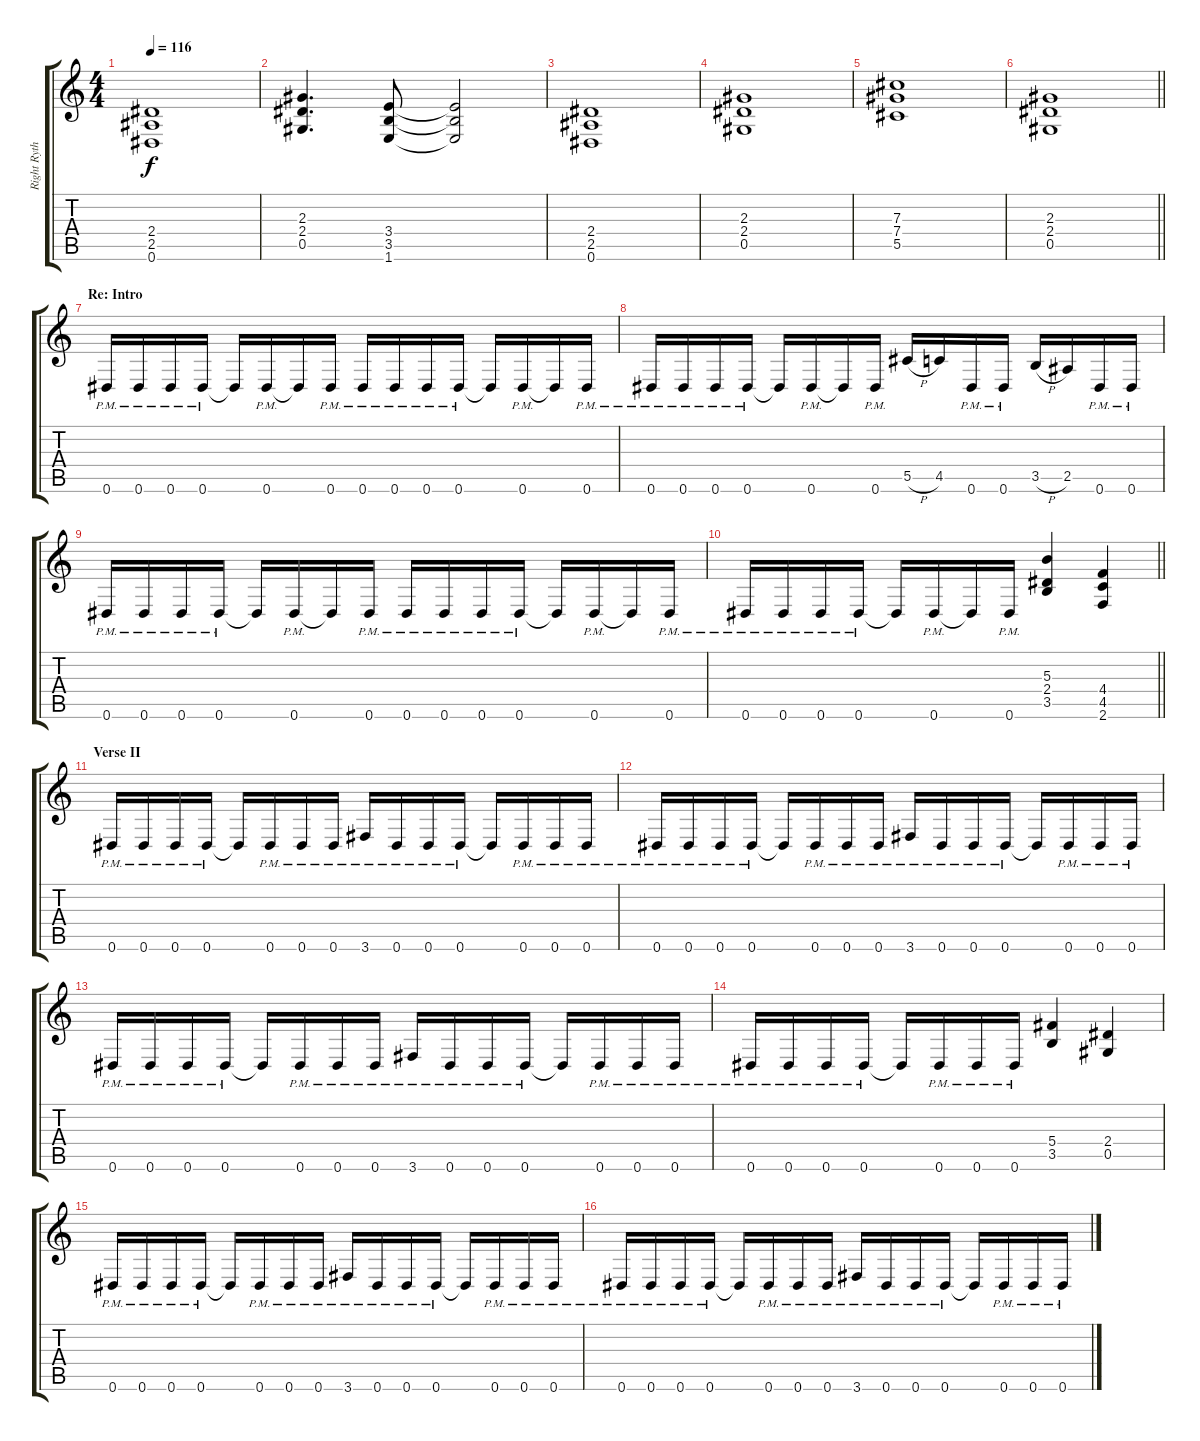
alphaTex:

\track ("Right Rythm" "Right Ryth") {instrument distortionguitar}
\staff {score tabs}
\tuning (Eb4 Bb3 Gb3 Db3 Ab2 Eb2) {hide}
\ts (4 4)
\tempo 116
\clef g2
\ks c
(2.4 2.5 0.6).1{dy f} |
(2.3 2.4 0.5).4{d} (3.4 3.5 1.6).8 (3.4{t} 3.5{t} 1.6{t}).2 |
(2.4 2.5 0.6).1 |
(2.3 2.4 0.5).1 |
(7.3 7.4 5.5).1 |
\barLineRight lightlight
(2.3 2.4 0.5).1 |
\section ("" "Re: Intro")
0.6{pm}.16 0.6{pm}.16 0.6{pm}.16 0.6{pm}.16 0.6{t}.16 0.6{pm}.16 0.6{t}.16 0.6{pm}.16 0.6{pm}.16 0.6{pm}.16 0.6{pm}.16 0.6{pm}.16 0.6{t}.16 0.6{pm}.16 0.6{t}.16 0.6{pm}.16 |
0.6{pm}.16 0.6{pm}.16 0.6{pm}.16 0.6{pm}.16 0.6{t}.16 0.6{pm}.16 0.6{t}.16 0.6{pm}.16 5.5{h}.16 4.5.16 0.6{pm}.16 0.6{pm}.16 3.5{h}.16 2.5.16 0.6{pm}.16 0.6{pm}.16 |
0.6{pm}.16 0.6{pm}.16 0.6{pm}.16 0.6{pm}.16 0.6{t}.16 0.6{pm}.16 0.6{t}.16 0.6{pm}.16 0.6{pm}.16 0.6{pm}.16 0.6{pm}.16 0.6{pm}.16 0.6{t}.16 0.6{pm}.16 0.6{t}.16 0.6{pm}.16 |
\barLineRight lightlight
0.6{pm}.16 0.6{pm}.16 0.6{pm}.16 0.6{pm}.16 0.6{t}.16 0.6{pm}.16 0.6{t}.16 0.6{pm}.16 (5.3 2.4 3.5).4 (4.4 4.5 2.6).4 |
\section ("" "Verse II")
0.6{pm}.16 0.6{pm}.16 0.6{pm}.16 0.6{pm}.16 0.6{t}.16 0.6{pm}.16 0.6{pm}.16 0.6{pm}.16 3.6{pm}.16 0.6{pm}.16 0.6{pm}.16 0.6{pm}.16 0.6{t}.16 0.6{pm}.16 0.6{pm}.16 0.6{pm}.16 |
0.6{pm}.16 0.6{pm}.16 0.6{pm}.16 0.6{pm}.16 0.6{t}.16 0.6{pm}.16 0.6{pm}.16 0.6{pm}.16 3.6{pm}.16 0.6{pm}.16 0.6{pm}.16 0.6{pm}.16 0.6{t}.16 0.6{pm}.16 0.6{pm}.16 0.6{pm}.16 |
0.6{pm}.16 0.6{pm}.16 0.6{pm}.16 0.6{pm}.16 0.6{t}.16 0.6{pm}.16 0.6{pm}.16 0.6{pm}.16 3.6{pm}.16 0.6{pm}.16 0.6{pm}.16 0.6{pm}.16 0.6{t}.16 0.6{pm}.16 0.6{pm}.16 0.6{pm}.16 |
0.6{pm}.16 0.6{pm}.16 0.6{pm}.16 0.6{pm}.16 0.6{t}.16 0.6{pm}.16 0.6{pm}.16 0.6{pm}.16 (5.4 3.5).4 (2.4 0.5).4 |
0.6{pm}.16 0.6{pm}.16 0.6{pm}.16 0.6{pm}.16 0.6{t}.16 0.6{pm}.16 0.6{pm}.16 0.6{pm}.16 3.6{pm}.16 0.6{pm}.16 0.6{pm}.16 0.6{pm}.16 0.6{t}.16 0.6{pm}.16 0.6{pm}.16 0.6{pm}.16 |
0.6{pm}.16 0.6{pm}.16 0.6{pm}.16 0.6{pm}.16 0.6{t}.16 0.6{pm}.16 0.6{pm}.16 0.6{pm}.16 3.6{pm}.16 0.6{pm}.16 0.6{pm}.16 0.6{pm}.16 0.6{t}.16 0.6{pm}.16 0.6{pm}.16 0.6{pm}.16
